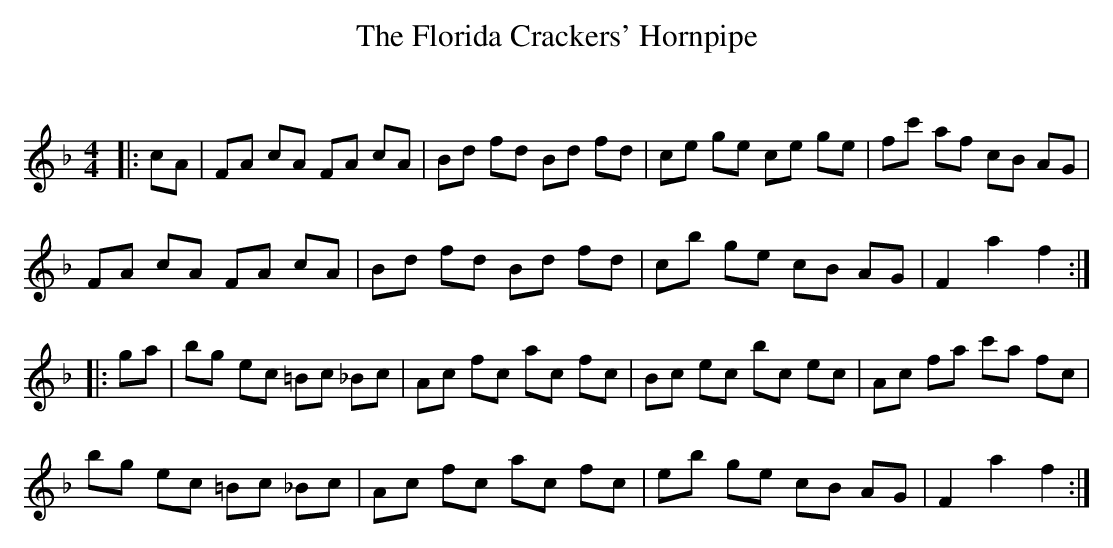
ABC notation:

X:1
T: The Florida Crackers' Hornpipe
C:
Q: 232
K:F
M:4/4
L:1/8
|:cA|FA cA FA cA|Bd fd Bd fd|ce ge ce ge|fc' af cB AG|
FA cA FA cA|Bd fd Bd fd|cb ge cB AG|F2 a2 f2:|
|:ga|bg ec =Bc _Bc|Ac fc ac fc|Bc ec bc ec|Ac fa c'a fc|
bg ec =Bc _Bc|Ac fc ac fc|eb ge cB AG|F2 a2 f2:|
